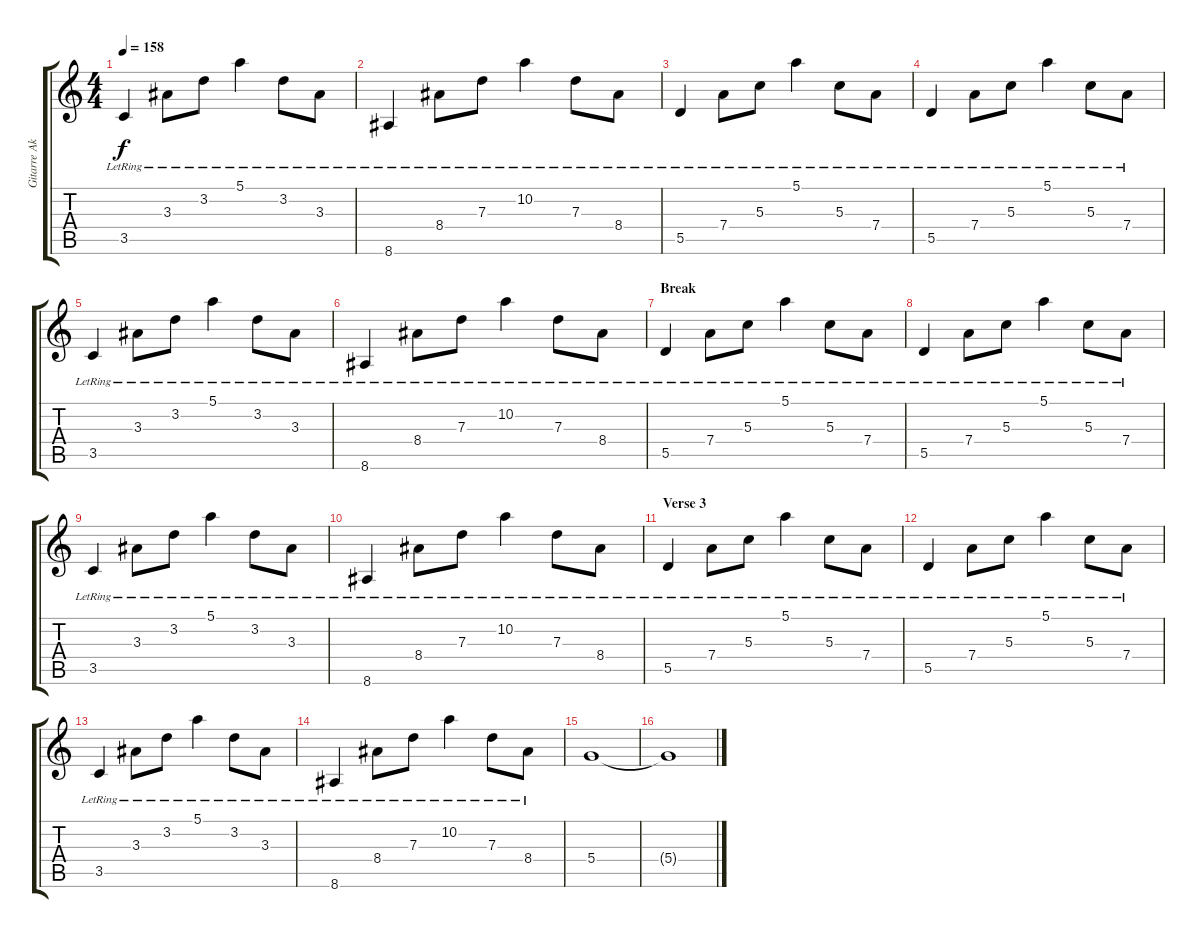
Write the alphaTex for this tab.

\track ("Gitarre Akkustik" "Gitarre Ak") {instrument acousticguitarsteel}
\staff {score tabs}
\tuning (E4 B3 G3 D3 A2 D2) {hide}
\ts (4 4)
\tempo 158
\clef g2
\ks c
3.5{lr}.4{dy f} 3.3{lr}.8 3.2{lr}.8 5.1{lr}.4 3.2{lr}.8 3.3{lr}.8 |
8.6{lr}.4 8.4{lr}.8 7.3{lr}.8 10.2{lr}.4 7.3{lr}.8 8.4{lr}.8 |
5.5{lr}.4 7.4{lr}.8 5.3{lr}.8 5.1{lr}.4 5.3{lr}.8 7.4{lr}.8 |
5.5{lr}.4 7.4{lr}.8 5.3{lr}.8 5.1{lr}.4 5.3{lr}.8 7.4{lr}.8 |
3.5{lr}.4 3.3{lr}.8 3.2{lr}.8 5.1{lr}.4 3.2{lr}.8 3.3{lr}.8 |
8.6{lr}.4 8.4{lr}.8 7.3{lr}.8 10.2{lr}.4 7.3{lr}.8 8.4{lr}.8 |
\section ("" "Break")
5.5{lr}.4 7.4{lr}.8 5.3{lr}.8 5.1{lr}.4 5.3{lr}.8 7.4{lr}.8 |
5.5{lr}.4 7.4{lr}.8 5.3{lr}.8 5.1{lr}.4 5.3{lr}.8 7.4{lr}.8 |
3.5{lr}.4 3.3{lr}.8 3.2{lr}.8 5.1{lr}.4 3.2{lr}.8 3.3{lr}.8 |
8.6{lr}.4 8.4{lr}.8 7.3{lr}.8 10.2{lr}.4 7.3{lr}.8 8.4{lr}.8 |
\section ("" "Verse 3")
5.5{lr}.4 7.4{lr}.8 5.3{lr}.8 5.1{lr}.4 5.3{lr}.8 7.4{lr}.8 |
5.5{lr}.4 7.4{lr}.8 5.3{lr}.8 5.1{lr}.4 5.3{lr}.8 7.4{lr}.8 |
3.5{lr}.4 3.3{lr}.8 3.2{lr}.8 5.1{lr}.4 3.2{lr}.8 3.3{lr}.8 |
8.6{lr}.4 8.4{lr}.8 7.3{lr}.8 10.2{lr}.4 7.3{lr}.8 8.4{lr}.8 |
5.4.1 |
5.4{t}.1
